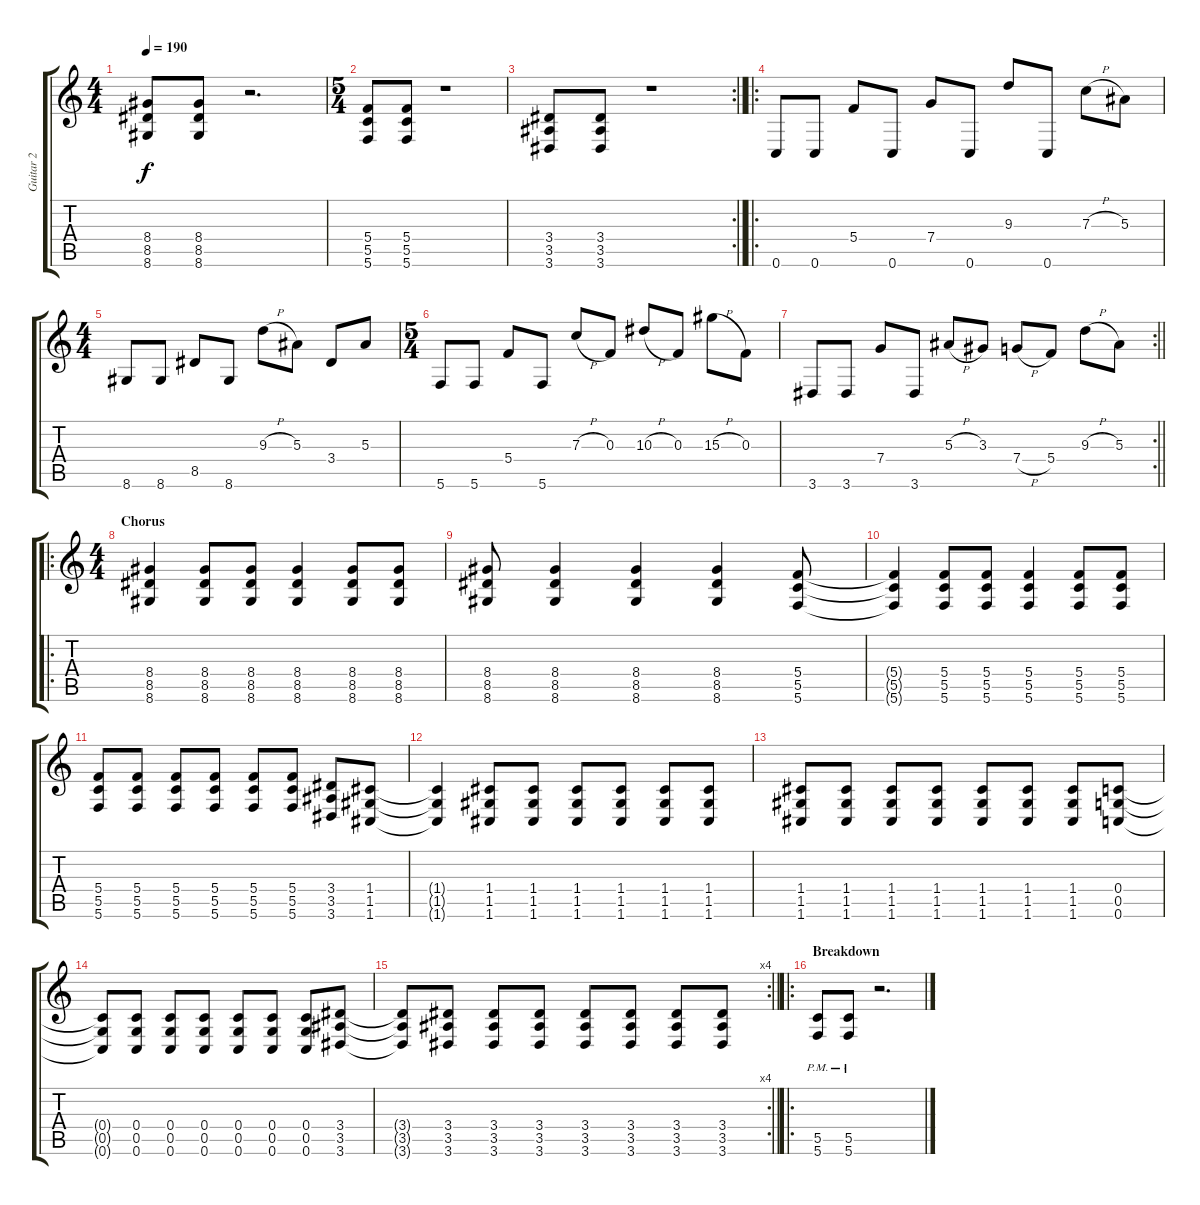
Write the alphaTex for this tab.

\track ("Guitar 2" "Guitar 2") {instrument distortionguitar}
\staff {score tabs}
\tuning (D4 A3 F3 C3 G2 C2) {hide}
\ts (4 4)
\tempo 190
\clef g2
\ks c
(8.4 8.5 8.6).8{dy f} (8.4 8.5 8.6).8 r.2{d} |
\ts (5 4)
(5.4 5.5 5.6).8 (5.4 5.5 5.6).8 r.1 |
\rc 2
\barLineRight lightlight
(3.4 3.5 3.6).8 (3.4 3.5 3.6).8 r.1 |
\ro
0.6.8 0.6.8 5.4.8 0.6.8 7.4.8 0.6.8 9.3.8 0.6.8 7.3{h}.8 5.3.8 |
\ts (4 4)
8.6.8 8.6.8 8.5.8 8.6.8 9.3{h}.8 5.3.8 3.4.8 5.3.8 |
\ts (5 4)
5.6.8 5.6.8 5.4.8 5.6.8 7.3{h}.8 0.3.8 10.3{h}.8 0.3.8 15.3{h}.8 0.3.8 |
\rc 2
\barLineRight lightlight
3.6.8 3.6.8 7.4.8 3.6.8 5.3{h}.8 3.3.8 7.4{h}.8 5.4.8 9.3{h}.8 5.3.8 |
\ro
\ts (4 4)
\section ("" "Chorus")
(8.4 8.5 8.6).4 (8.4 8.5 8.6).8 (8.4 8.5 8.6).8 (8.4 8.5 8.6).4 (8.4 8.5 8.6).8 (8.4 8.5 8.6).8 |
(8.4 8.5 8.6).8 (8.4 8.5 8.6).4 (8.4 8.5 8.6).4 (8.4 8.5 8.6).4 (5.4 5.5 5.6).8 |
(5.4{t} 5.5{t} 5.6{t}).4 (5.4 5.5 5.6).8 (5.4 5.5 5.6).8 (5.4 5.5 5.6).4 (5.4 5.5 5.6).8 (5.4 5.5 5.6).8 |
(5.4 5.5 5.6).8 (5.4 5.5 5.6).8 (5.4 5.5 5.6).8 (5.4 5.5 5.6).8 (5.4 5.5 5.6).8 (5.4 5.5 5.6).8 (3.4 3.5 3.6).8 (1.4 1.5 1.6).8 |
(1.4{t} 1.5{t} 1.6{t}).4 (1.4 1.5 1.6).8 (1.4 1.5 1.6).8 (1.4 1.5 1.6).8 (1.4 1.5 1.6).8 (1.4 1.5 1.6).8 (1.4 1.5 1.6).8 |
(1.4 1.5 1.6).8 (1.4 1.5 1.6).8 (1.4 1.5 1.6).8 (1.4 1.5 1.6).8 (1.4 1.5 1.6).8 (1.4 1.5 1.6).8 (1.4 1.5 1.6).8 (0.4 0.5 0.6).8 |
(0.4{t} 0.5{t} 0.6{t}).8 (0.4 0.5 0.6).8 (0.4 0.5 0.6).8 (0.4 0.5 0.6).8 (0.4 0.5 0.6).8 (0.4 0.5 0.6).8 (0.4 0.5 0.6).8 (3.4 3.5 3.6).8 |
\rc 4
\barLineRight lightlight
(3.4{t} 3.5{t} 3.6{t}).8 (3.4 3.5 3.6).8 (3.4 3.5 3.6).8 (3.4 3.5 3.6).8 (3.4 3.5 3.6).8 (3.4 3.5 3.6).8 (3.4 3.5 3.6).8 (3.4 3.5 3.6).8 |
\ro
\section ("" "Breakdown")
(5.5{pm} 5.6{pm}).8 (5.5{pm} 5.6{pm}).8 r.2{d}
